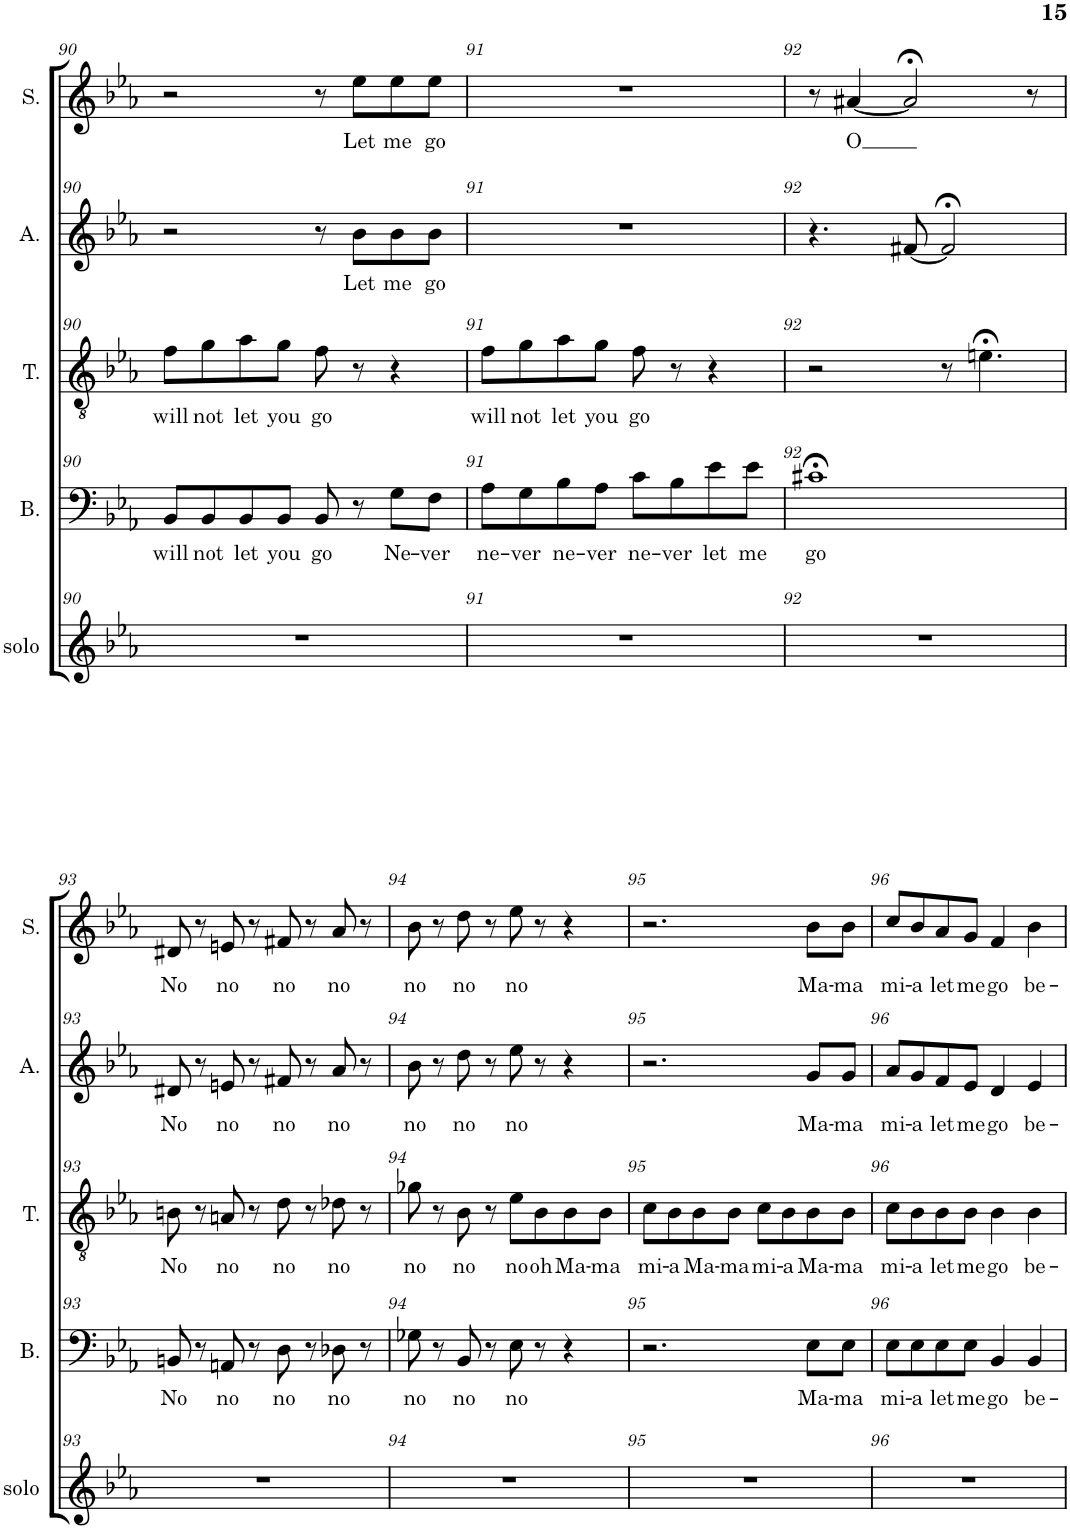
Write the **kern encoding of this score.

**kern	**kern	**text	**kern	**text	**kern	**text	**kern	**text
*part5	*part4	*part4	*part3	*part3	*part2	*part2	*part1	*part1
*staff5	*staff4	*staff4	*staff3	*staff3	*staff2	*staff2	*staff1	*staff1
*I"solo	*I"Bass	*	*I"Tenor	*	*I"Alto	*	*I"Soprano	*
*I'solo	*I'B.	*	*I'T.	*	*I'A.	*	*I'S.	*
!!LO:PB:g=z
*clefG2	*clefF4	*	*clefGv2	*	*clefG2	*	*clefG2	*
*k[b-e-a-]	*k[b-e-a-]	*	*k[b-e-a-]	*	*k[b-e-a-]	*	*k[b-e-a-]	*
*M4/4	*M4/4	*	*M4/4	*	*M4/4	*	*M4/4	*
=90	=90	=90	=90	=90	=90	=90	=90	=90
!	!	!LO:LY:b	!	!LO:LY:b	!	!	!	!
1r	8BB-/L	will	8f\L	will	2r	.	2r	.
!	!	!LO:LY:b	!	!LO:LY:b	!	!	!	!
.	8BB-/	not	8g\	not	.	.	.	.
!	!	!LO:LY:b	!	!LO:LY:b	!	!	!	!
.	8BB-/	let	8a-\	let	.	.	.	.
!	!	!LO:LY:b	!	!LO:LY:b	!	!	!	!
.	8BB-/J	you	8g\J	you	.	.	.	.
!	!	!LO:LY:b	!	!LO:LY:b	!	!	!	!
.	8BB-/	go	8f\	go	8r	.	8r	.
!	!	!	!	!	!	!LO:LY:b	!	!LO:LY:b
.	8r	.	8r	.	8b-\L	Let	8ee-\L	Let
!	!	!LO:LY:b	!	!	!	!LO:LY:b	!	!LO:LY:b
.	8G\L	Ne-	4r	.	8b-\	me	8ee-\	me
!	!	!LO:LY:b	!	!	!	!LO:LY:b	!	!LO:LY:b
.	8F\J	-ver	.	.	8b-\J	go	8ee-\J	go
=91	=91	=91	=91	=91	=91	=91	=91	=91
!	!	!LO:LY:b	!	!LO:LY:b	!	!	!	!
1r	8A-\L	ne-	8f\L	will	1r	.	1r	.
!	!	!LO:LY:b	!	!LO:LY:b	!	!	!	!
.	8G\	-ver	8g\	not	.	.	.	.
!	!	!LO:LY:b	!	!LO:LY:b	!	!	!	!
.	8B-\	ne-	8a-\	let	.	.	.	.
!	!	!LO:LY:b	!	!LO:LY:b	!	!	!	!
.	8A-\J	-ver	8g\J	you	.	.	.	.
!	!	!LO:LY:b	!	!LO:LY:b	!	!	!	!
.	8c\L	ne-	8f\	go	.	.	.	.
!	!	!LO:LY:b	!	!	!	!	!	!
.	8B-\	-ver	8r	.	.	.	.	.
!	!	!LO:LY:b	!	!	!	!	!	!
.	8e-\	let	4r	.	.	.	.	.
!	!	!LO:LY:b	!	!	!	!	!	!
.	8e-\J	me	.	.	.	.	.	.
=92	=92	=92	=92	=92	=92	=92	=92	=92
!	!	!LO:LY:b	!	!	!	!	!	!
1r	1c#X;<	go	2r	.	4.r	.	8r	.
!	!	!	!	!	!	!	!	!LO:LY:b
.	.	.	.	.	.	.	[4a#X/	O
.	.	.	.	.	[8f#X/	.	2a#;</]	.
.	.	.	8r	.	2f#;</]	.	.	.
.	.	.	4.en;<\	.	.	.	.	.
.	.	.	.	.	.	.	8r	.
!!LO:LB:g=z
=93	=93	=93	=93	=93	=93	=93	=93	=93
!	!	!LO:LY:b	!	!LO:LY:b	!	!LO:LY:b	!	!LO:LY:b
1r	8BBn/	No	8Bn\	No	8d#X/	No	8d#X/	No
.	8r	.	8r	.	8r	.	8r	.
!	!	!LO:LY:b	!	!LO:LY:b	!	!LO:LY:b	!	!LO:LY:b
.	8AAn/	no	8An/	no	8en/	no	8en/	no
.	8r	.	8r	.	8r	.	8r	.
!	!	!LO:LY:b	!	!LO:LY:b	!	!LO:LY:b	!	!LO:LY:b
.	8D\	no	8d\	no	8f#X/	no	8f#X/	no
.	8r	.	8r	.	8r	.	8r	.
!	!	!LO:LY:b	!	!LO:LY:b	!	!LO:LY:b	!	!LO:LY:b
.	8D-X\	no	8d-X\	no	8a-/	no	8a-/	no
.	8r	.	8r	.	8r	.	8r	.
=94	=94	=94	=94	=94	=94	=94	=94	=94
!	!	!LO:LY:b	!	!LO:LY:b	!	!LO:LY:b	!	!LO:LY:b
1r	8G-X\	no	8g-X\	no	8b-\	no	8b-\	no
.	8r	.	8r	.	8r	.	8r	.
!	!	!LO:LY:b	!	!LO:LY:b	!	!LO:LY:b	!	!LO:LY:b
.	8BB-/	no	8B-\	no	8dd\	no	8dd\	no
.	8r	.	8r	.	8r	.	8r	.
!	!	!LO:LY:b	!	!LO:LY:b	!	!LO:LY:b	!	!LO:LY:b
.	8E-\	no	8e-\L	no	8ee-\	no	8ee-\	no
!	!	!	!	!LO:LY:b	!	!	!	!
.	8r	.	8B-\	oh	8r	.	8r	.
!	!	!	!	!LO:LY:b	!	!	!	!
.	4r	.	8B-\	Ma-	4r	.	4r	.
!	!	!	!	!LO:LY:b	!	!	!	!
.	.	.	8B-\J	-ma	.	.	.	.
=95	=95	=95	=95	=95	=95	=95	=95	=95
!	!	!	!	!LO:LY:b	!	!	!	!
1r	2.r	.	8c\L	mi-	2.r	.	2.r	.
!	!	!	!	!LO:LY:b	!	!	!	!
.	.	.	8B-\	-a	.	.	.	.
!	!	!	!	!LO:LY:b	!	!	!	!
.	.	.	8B-\	Ma-	.	.	.	.
!	!	!	!	!LO:LY:b	!	!	!	!
.	.	.	8B-\J	-ma	.	.	.	.
!	!	!	!	!LO:LY:b	!	!	!	!
.	.	.	8c\L	mi-	.	.	.	.
!	!	!	!	!LO:LY:b	!	!	!	!
.	.	.	8B-\	-a	.	.	.	.
!	!	!LO:LY:b	!	!LO:LY:b	!	!LO:LY:b	!	!LO:LY:b
.	8E-\L	Ma-	8B-\	Ma-	8g/L	Ma-	8b-\L	Ma-
!	!	!LO:LY:b	!	!LO:LY:b	!	!LO:LY:b	!	!LO:LY:b
.	8E-\J	-ma	8B-\J	-ma	8g/J	-ma	8b-\J	-ma
=96	=96	=96	=96	=96	=96	=96	=96	=96
!	!	!LO:LY:b	!	!LO:LY:b	!	!LO:LY:b	!	!LO:LY:b
1r	8E-\L	mi-	8c\L	mi-	8a-/L	mi-	8cc/L	mi-
!	!	!LO:LY:b	!	!LO:LY:b	!	!LO:LY:b	!	!LO:LY:b
.	8E-\	-a	8B-\	-a	8g/	-a	8b-/	-a
!	!	!LO:LY:b	!	!LO:LY:b	!	!LO:LY:b	!	!LO:LY:b
.	8E-\	let	8B-\	let	8f/	let	8a-/	let
!	!	!LO:LY:b	!	!LO:LY:b	!	!LO:LY:b	!	!LO:LY:b
.	8E-\J	me	8B-\J	me	8e-/J	me	8g/J	me
!	!	!LO:LY:b	!	!LO:LY:b	!	!LO:LY:b	!	!LO:LY:b
.	4BB-/	go	4B-\	go	4d/	go	4f/	go
!	!	!LO:LY:b	!	!LO:LY:b	!	!LO:LY:b	!	!LO:LY:b
.	4BB-/	be-	4B-\	be-	4e-/	be-	4b-\	be-
=	=	=	=	=	=	=	=	=
*-	*-	*-	*-	*-	*-	*-	*-	*-
